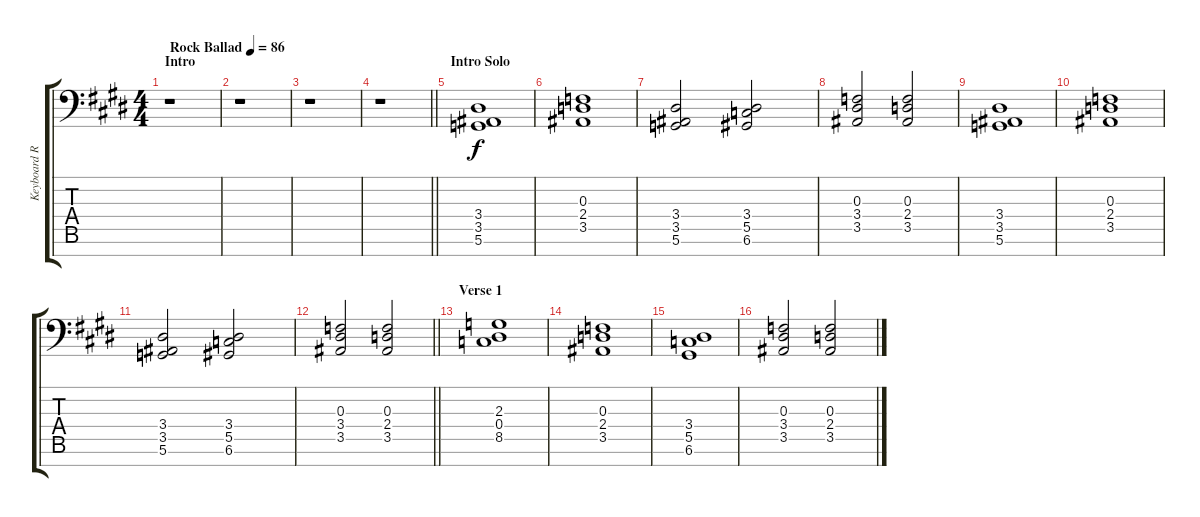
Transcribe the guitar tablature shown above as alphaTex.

\track ("Keyboard RH" "Keyboard R") {instrument synthstrings1}
\staff {score tabs}
\tuning (D4 A3 F3 C3 G2 D2 Bb1) {hide}
\ts (4 4)
\section ("" "Intro")
\tempo (86 "Rock Ballad")
\clef f4
\ks e
r.1{dy f instrument synthstrings1} |
r.1 |
r.1 |
\barLineRight lightlight
r.1 |
\section ("" "Intro Solo")
(3.4 3.5 5.6).1 |
(0.3 2.4 3.5).1 |
(3.4 3.5 5.6).2 (3.4 5.5 6.6).2 |
(0.3 3.4 3.5).2 (0.3 2.4 3.5).2 |
(3.4 3.5 5.6).1 |
(0.3 2.4 3.5).1 |
(3.4 3.5 5.6).2 (3.4 5.5 6.6).2 |
\barLineRight lightlight
(0.3 3.4 3.5).2 (0.3 2.4 3.5).2 |
\section ("" "Verse 1")
(2.3 0.4 8.5).1 |
(0.3 2.4 3.5).1 |
(3.4 5.5 6.6).1 |
(0.3 3.4 3.5).2 (0.3 2.4 3.5).2
